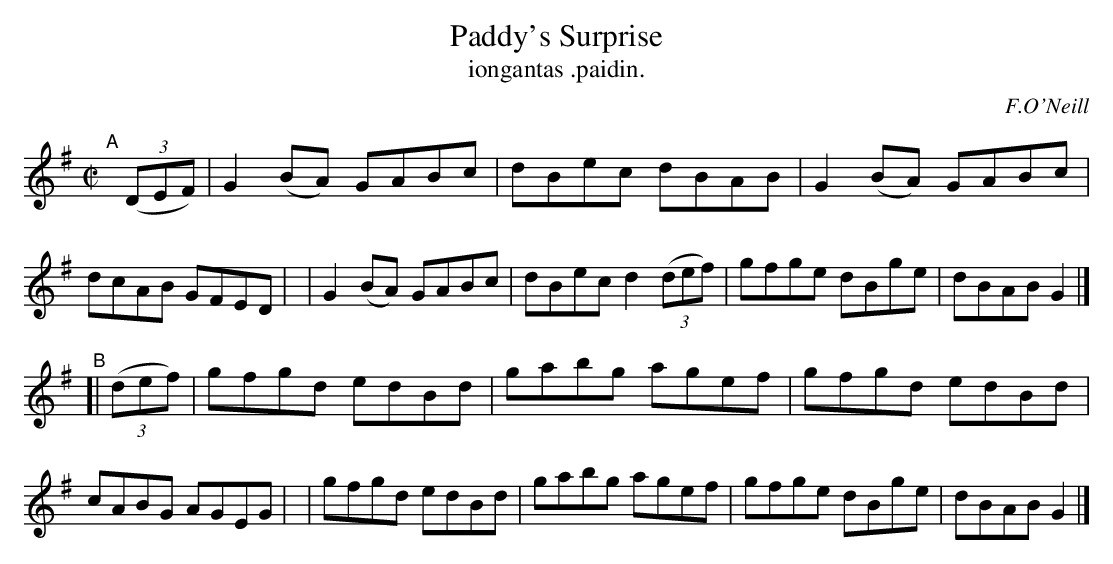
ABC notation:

X:1
T: Paddy's Surprise
T: iongantas \.paidin.
O: F.O'Neill
M: C|
L: 1/8
K: G
"^A"[|] (3(DEF) \
| G2(BA) GABc | dBec dBAB | G2(BA) GABc | dcAB GFED |\
| G2(BA) GABc | dBec d2 (3(def) | gfge dBge | dBAB G2 |]
"^B"[| (3(def) \
| gfgd edBd | gabg agef | gfgd edBd | cABG AGEG |\
| gfgd edBd | gabg agef | gfge dBge | dBAB G2 |]
